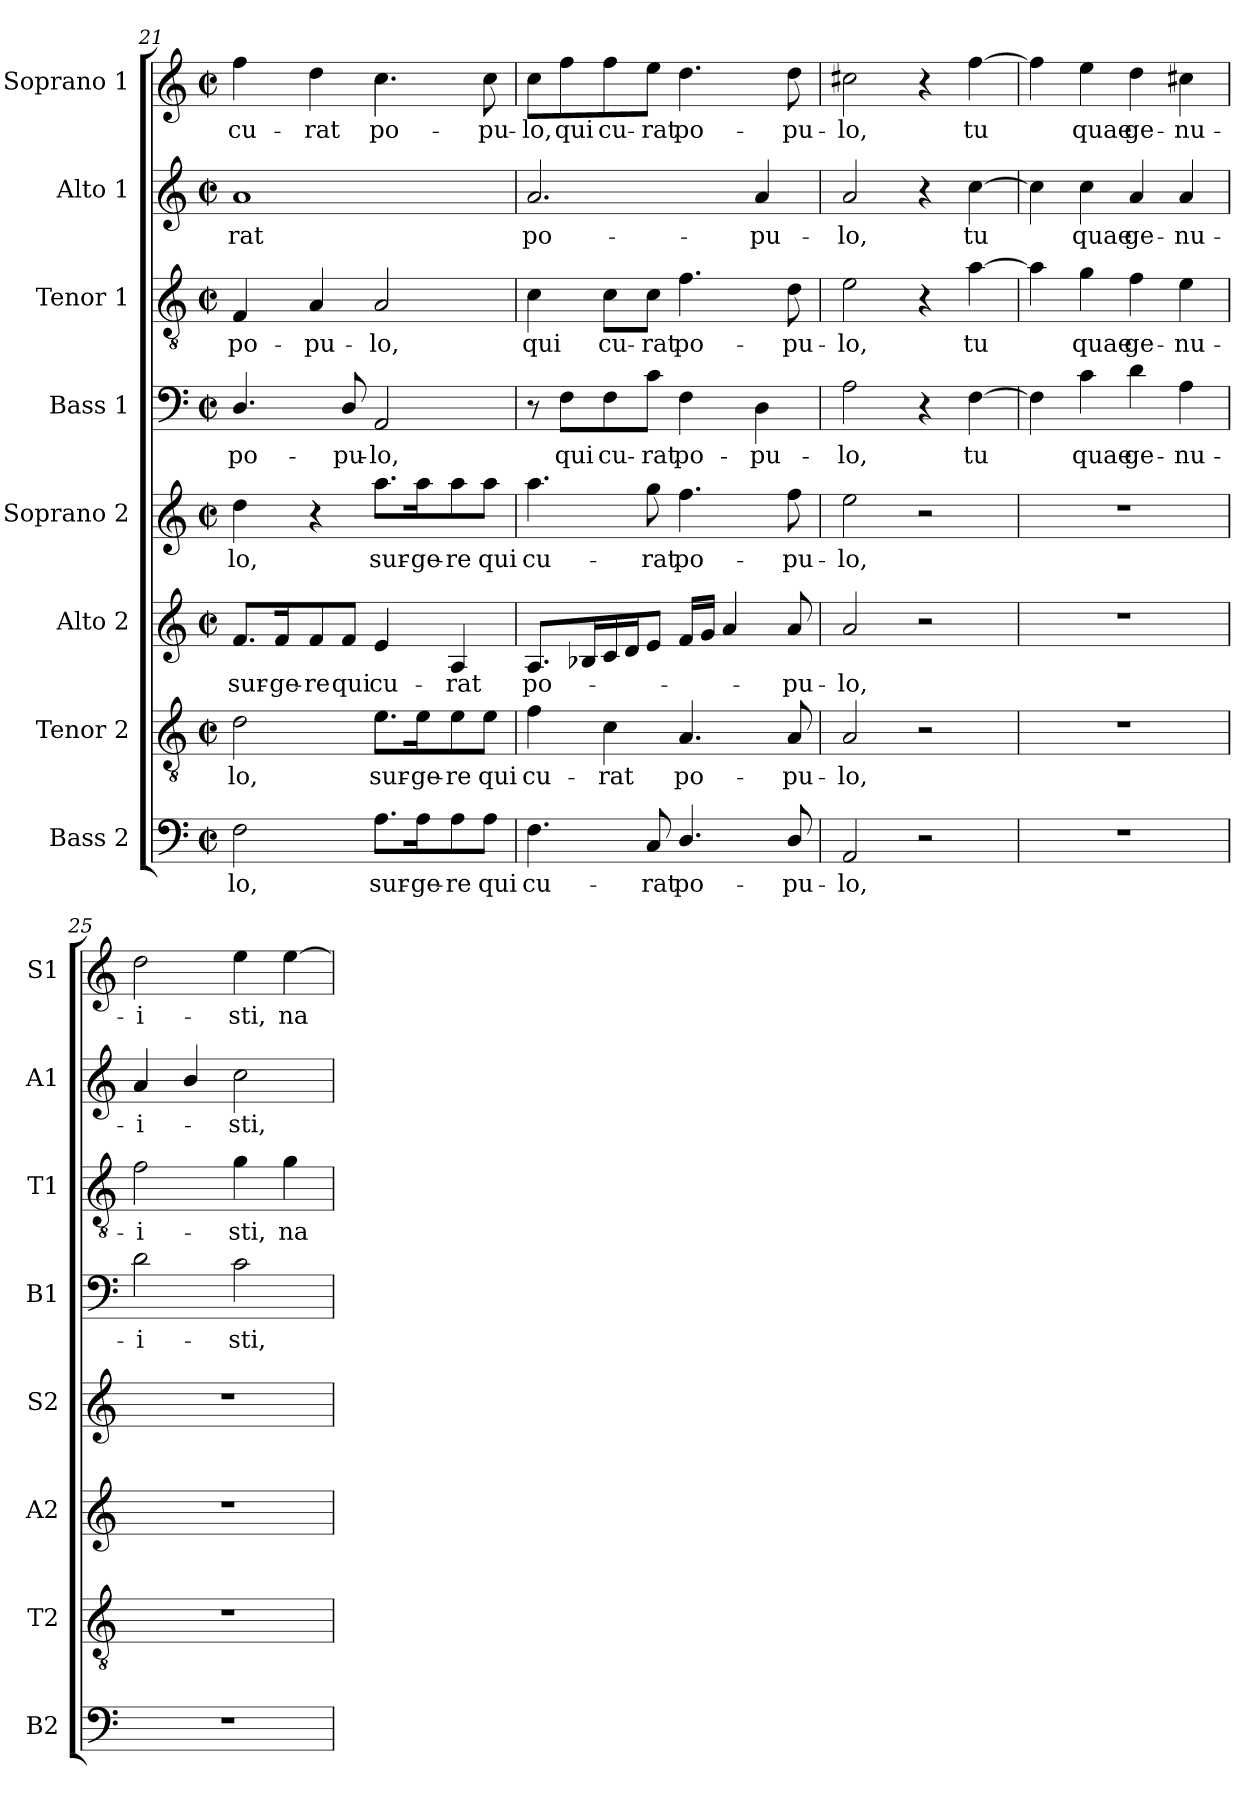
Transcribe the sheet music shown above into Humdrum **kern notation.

**kern	**text	**kern	**text	**kern	**text	**kern	**text	**kern	**text	**kern	**text	**kern	**text	**kern	**text
*part8	*part8	*part7	*part7	*part6	*part6	*part5	*part5	*part4	*part4	*part3	*part3	*part2	*part2	*part1	*part1
*staff8	*staff8	*staff7	*staff7	*staff6	*staff6	*staff5	*staff5	*staff4	*staff4	*staff3	*staff3	*staff2	*staff2	*staff1	*staff1
*I"Bass 2	*	*I"Tenor 2	*	*I"Alto 2	*	*I"Soprano 2	*	*I"Bass 1	*	*I"Tenor 1	*	*I"Alto 1	*	*I"Soprano 1	*
*I'B2	*	*I'T2	*	*I'A2	*	*I'S2	*	*I'B1	*	*I'T1	*	*I'A1	*	*I'S1	*
*clefF4	*	*clefGv2	*	*clefG2	*	*clefG2	*	*clefF4	*	*clefGv2	*	*clefG2	*	*clefG2	*
*k[]	*	*k[]	*	*k[]	*	*k[]	*	*k[]	*	*k[]	*	*k[]	*	*k[]	*
*C:	*	*C:	*	*C:	*	*C:	*	*C:	*	*C:	*	*C:	*	*C:	*
*M2/2	*	*M2/2	*	*M2/2	*	*M2/2	*	*M2/2	*	*M2/2	*	*M2/2	*	*M2/2	*
*met(c|)	*	*met(c|)	*	*met(c|)	*	*met(c|)	*	*met(c|)	*	*met(c|)	*	*met(c|)	*	*met(c|)	*
=21	=21	=21	=21	=21	=21	=21	=21	=21	=21	=21	=21	=21	=21	=21	=21
2F\	lo,	2d\	lo,	8.f/L	sur-	4dd\	-lo,	4.D/	po-	4F/	po-	1a	-rat	4ff\	cu-
.	.	.	.	16f/k	-ge-	.	.	.	.	.	.	.	.	.	.
.	.	.	.	8f/	-re	4r	.	.	.	4A/	-pu-	.	.	4dd\	-rat
.	.	.	.	8f/J	qui	.	.	8D/	-pu-	.	.	.	.	.	.
8.A\L	sur-	8.e\L	sur-	4e/	cu-	8.aa\L	sur-	2AA/	-lo,	2A/	-lo,	.	.	4.cc\	po-
16A\k	-ge-	16e\k	-ge-	.	.	16aa\k	-ge-	.	.	.	.	.	.	.	.
8A\	-re	8e\	-re	4A/	-rat	8aa\	-re	.	.	.	.	.	.	.	.
8A\J	qui	8e\J	qui	.	.	8aa\J	qui	.	.	.	.	.	.	8cc\	-pu-
!!LO:LB:g=z
=22	=22	=22	=22	=22	=22	=22	=22	=22	=22	=22	=22	=22	=22	=22	=22
4.F\	cu-	4f\	cu-	8.A/L	po-	4.aa\	cu-	8r	.	4c\	qui	2.a/	po-	8cc\L	-lo,
.	.	.	.	.	.	.	.	8F\L	qui	.	.	.	.	8ff\	qui
.	.	.	.	16B-X/L	.	.	.	.	.	.	.	.	.	.	.
.	.	4c\	-rat	16c/	.	.	.	8F\	cu-	8c\L	cu-	.	.	8ff\	cu-
.	.	.	.	16d/J	.	.	.	.	.	.	.	.	.	.	.
8C/	-rat	.	.	8e/J	.	8gg\	-rat	8c\J	-rat	8c\J	-rat	.	.	8ee\J	-rat
4.D/	po-	4.A/	po-	16f/LL	.	4.ff\	po-	4F\	po-	4.f\	po-	.	.	4.dd\	po-
.	.	.	.	16g/JJ	.	.	.	.	.	.	.	.	.	.	.
.	.	.	.	4a/	.	.	.	.	.	.	.	.	.	.	.
.	.	.	.	.	.	.	.	4D\	-pu-	.	.	4a/	-pu-	.	.
8D/	-pu-	8A/	-pu-	8a/	-pu-	8ff\	-pu-	.	.	8d\	-pu-	.	.	8dd\	-pu-
=23	=23	=23	=23	=23	=23	=23	=23	=23	=23	=23	=23	=23	=23	=23	=23
2AA/	-lo,	2A/	-lo,	2a/	-lo,	2ee\	-lo,	2A\	lo,	2e\	lo,	2a/	lo,	2cc#X\	-lo,
2r	.	2r	.	2r	.	2r	.	4r	.	4r	.	4r	.	4r	.
.	.	.	.	.	.	.	.	[>4F\	tu	[>4a\	tu	[>4cc\	tu	[>4ff\	tu
=24	=24	=24	=24	=24	=24	=24	=24	=24	=24	=24	=24	=24	=24	=24	=24
1r	.	1r	.	1r	.	1r	.	4F\]	.	4a\]	.	4cc\]	.	4ff\]	.
.	.	.	.	.	.	.	.	4c\	quae	4g\	quae	4cc\	quae	4ee\	quae
.	.	.	.	.	.	.	.	4d\	ge-	4f\	ge-	4a/	ge-	4dd\	ge-
.	.	.	.	.	.	.	.	4A\	-nu-	4e\	-nu-	4a/	-nu-	4cc#X\	-nu-
=25	=25	=25	=25	=25	=25	=25	=25	=25	=25	=25	=25	=25	=25	=25	=25
1r	.	1r	.	1r	.	1r	.	2d\	-i-	2f\	-i-	4a/	-i-	2dd\	-i-
.	.	.	.	.	.	.	.	.	.	.	.	4b/	.	.	.
.	.	.	.	.	.	.	.	2c\	-sti,	4g\	-sti,	2cc\	-sti,	4ee\	-sti,
.	.	.	.	.	.	.	.	.	.	4g\	na-	.	.	[>4ee\	na-
=	=	=	=	=	=	=	=	=	=	=	=	=	=	=	=
*-	*-	*-	*-	*-	*-	*-	*-	*-	*-	*-	*-	*-	*-	*-	*-
